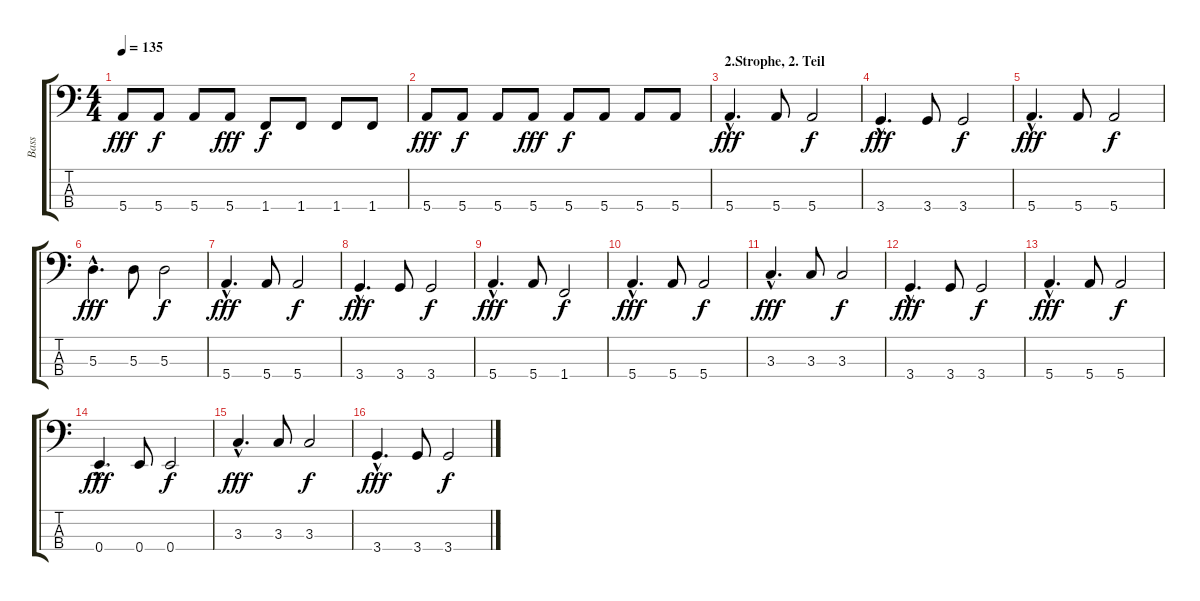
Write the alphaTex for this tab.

\track ("Bass" "Bass") {instrument electricbassfinger}
\staff {score tabs}
\tuning (G2 D2 A1 E1) {hide}
\ts (4 4)
\tempo 135
\clef f4
\ks c
5.4.8{dy fff} 5.4.8{dy f} 5.4.8 5.4.8{dy fff} 1.4.8{dy f} 1.4.8 1.4.8 1.4.8 |
5.4.8{dy fff} 5.4.8{dy f} 5.4.8 5.4.8{dy fff} 5.4.8{dy f} 5.4.8 5.4.8 5.4.8 |
\section ("" "2.Strophe, 2. Teil")
5.4{hac}.4{d dy fff} 5.4.8 5.4.2{dy f} |
3.4{hac}.4{d dy fff} 3.4.8 3.4.2{dy f} |
5.4{hac}.4{d dy fff} 5.4.8 5.4.2{dy f} |
5.3{hac}.4{d dy fff} 5.3.8 5.3.2{dy f} |
5.4{hac}.4{d dy fff} 5.4.8 5.4.2{dy f} |
3.4{hac}.4{d dy fff} 3.4.8 3.4.2{dy f} |
5.4{hac}.4{d dy fff} 5.4.8 1.4.2{dy f} |
5.4{hac}.4{d dy fff} 5.4.8 5.4.2{dy f} |
3.3{hac}.4{d dy fff} 3.3.8 3.3.2{dy f} |
3.4{hac}.4{d dy fff} 3.4.8 3.4.2{dy f} |
5.4{hac}.4{d dy fff} 5.4.8 5.4.2{dy f} |
0.4{hac}.4{d dy fff} 0.4.8 0.4.2{dy f} |
3.3{hac}.4{d dy fff} 3.3.8 3.3.2{dy f} |
3.4{hac}.4{d dy fff} 3.4.8 3.4.2{dy f}
